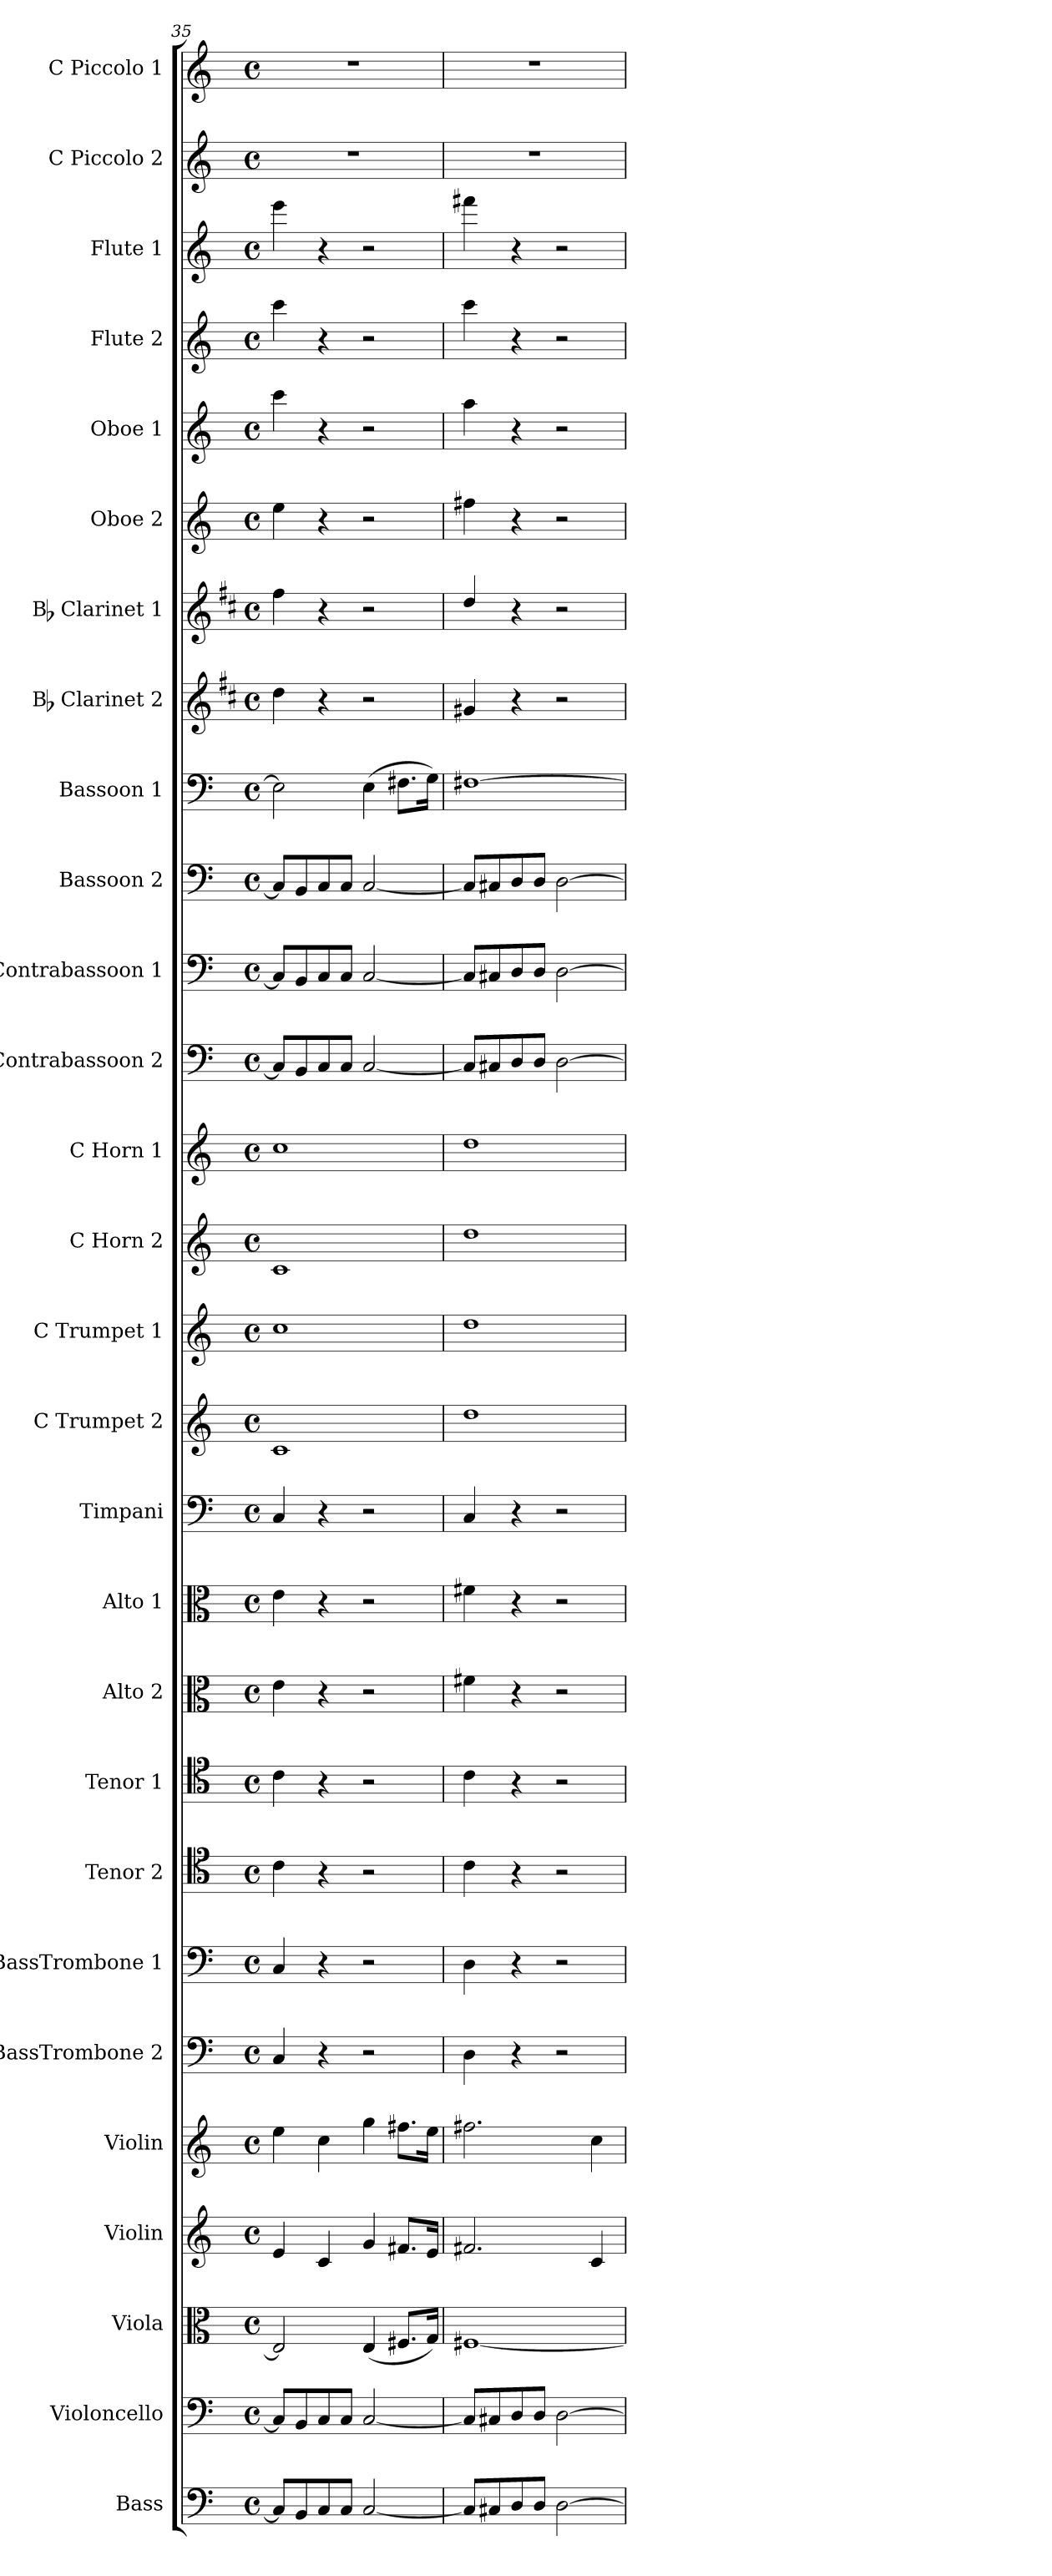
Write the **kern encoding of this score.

**kern	**kern	**kern	**kern	**kern	**kern	**kern	**kern	**kern	**kern	**kern	**kern	**kern	**kern	**kern	**kern	**kern	**kern	**kern	**kern	**kern	**kern	**kern	**kern	**kern	**kern	**kern	**kern
*part28	*part27	*part26	*part25	*part24	*part23	*part22	*part21	*part20	*part19	*part18	*part17	*part16	*part15	*part14	*part13	*part12	*part11	*part10	*part9	*part8	*part7	*part6	*part5	*part4	*part3	*part2	*part1
*staff28	*staff27	*staff26	*staff25	*staff24	*staff23	*staff22	*staff21	*staff20	*staff19	*staff18	*staff17	*staff16	*staff15	*staff14	*staff13	*staff12	*staff11	*staff10	*staff9	*staff8	*staff7	*staff6	*staff5	*staff4	*staff3	*staff2	*staff1
*I"Bass	*I"Violoncello	*I"Viola	*I"Violin	*I"Violin	*I"BassTrombone 2	*I"BassTrombone 1	*I"Tenor 2	*I"Tenor 1	*I"Alto 2	*I"Alto 1	*I"Timpani	*I"C Trumpet 2	*I"C Trumpet 1	*I"C Horn 2	*I"C Horn 1	*I"Contrabassoon 2	*I"Contrabassoon 1	*I"Bassoon 2	*I"Bassoon 1	*I"Bb Clarinet 2	*I"Bb Clarinet 1	*I"Oboe 2	*I"Oboe 1	*I"Flute 2	*I"Flute 1	*I"C Piccolo 2	*I"C Piccolo 1
*I'B	*I'Vc	*I'Vla	*I'Vln	*I'Vln	*I'BTrb 2	*I'BTrb 1	*I'T 2	*I'T 1	*I'A 2	*I'A 1	*I'Timp	*I'Tpt 2	*I'Tpt 1	*I'Hn 2	*I'Hn 1	*I'C Bsn 2	*I'C Bsn 1	*I'Bsn 2	*I'Bsn 1	*I'Cl 2	*I'Cl 1	*I'Ob 2	*I'Ob 1	*I'Fl 2	*I'Fl 1	*I'Picc 2	*I'Picc 1
*clefF4	*clefF4	*clefC3	*clefG2	*clefG2	*clefF4	*clefF4	*clefC4	*clefC4	*clefC3	*clefC3	*clefF4	*clefG2	*clefG2	*clefG2	*clefG2	*clefF4	*clefF4	*clefF4	*clefF4	*clefG2	*clefG2	*clefG2	*clefG2	*clefG2	*clefG2	*clefG2	*clefG2
*ITrd7c12	*	*	*	*	*	*	*	*	*	*	*	*	*	*ITrd7c12	*ITrd7c12	*ITrd7c12	*ITrd7c12	*	*	*ITrd1c2	*ITrd1c2	*	*	*	*	*ITrd-7c-12	*ITrd-7c-12
*k[]	*k[]	*k[]	*k[]	*k[]	*k[]	*k[]	*k[]	*k[]	*k[]	*k[]	*k[]	*k[]	*k[]	*k[]	*k[]	*k[]	*k[]	*k[]	*k[]	*k[]	*k[]	*k[]	*k[]	*k[]	*k[]	*k[]	*k[]
*M4/4	*M4/4	*M4/4	*M4/4	*M4/4	*M4/4	*M4/4	*M4/4	*M4/4	*M4/4	*M4/4	*M4/4	*M4/4	*M4/4	*M4/4	*M4/4	*M4/4	*M4/4	*M4/4	*M4/4	*M4/4	*M4/4	*M4/4	*M4/4	*M4/4	*M4/4	*M4/4	*M4/4
*met(c)	*met(c)	*met(c)	*met(c)	*met(c)	*met(c)	*met(c)	*met(c)	*met(c)	*met(c)	*met(c)	*met(c)	*met(c)	*met(c)	*met(c)	*met(c)	*met(c)	*met(c)	*met(c)	*met(c)	*met(c)	*met(c)	*met(c)	*met(c)	*met(c)	*met(c)	*met(c)	*met(c)
=35	=35	=35	=35	=35	=35	=35	=35	=35	=35	=35	=35	=35	=35	=35	=35	=35	=35	=35	=35	=35	=35	=35	=35	=35	=35	=35	=35
8CCL]	8CL]	2E]	4e	4ee	4C	4C	4c	4c	4e	4e	4C	1c	1cc	1C	1c	8CCL]	8CCL]	8CL]	2E]	4cc\	4ee\	4ee\	4ccc\	4ccc\	4eee\	1r	1r
8BBB	8BB	.	.	.	.	.	.	.	.	.	.	.	.	.	.	8BBB	8BBB	8BB	.	.	.	.	.	.	.	.	.
8CC	8C	.	4c	4cc	4r	4r	4r	4r	4r	4r	4r	.	.	.	.	8CC	8CC	8C	.	4r	4r	4r	4r	4r	4r	.	.
8CCJ	8CJ	.	.	.	.	.	.	.	.	.	.	.	.	.	.	8CCJ	8CCJ	8CJ	.	.	.	.	.	.	.	.	.
[2CC	[2C	(4E	4g	4gg	2r	2r	2r	2r	2r	2r	2r	.	.	.	.	[2CC	[2CC	[2C	(4E	2r	2r	2r	2r	2r	2r	.	.
.	.	8.F#XL	8.f#XL	8.ff#XL	.	.	.	.	.	.	.	.	.	.	.	.	.	.	8.F#XL	.	.	.	.	.	.	.	.
.	.	16GJk)	16eJk	16eeJk	.	.	.	.	.	.	.	.	.	.	.	.	.	.	16GJk)	.	.	.	.	.	.	.	.
!!LO:PB:g=z
=36	=36	=36	=36	=36	=36	=36	=36	=36	=36	=36	=36	=36	=36	=36	=36	=36	=36	=36	=36	=36	=36	=36	=36	=36	=36	=36	=36
8CCL]	8CL]	[1F#X	2.f#X	2.ff#X	4D	4D	4c	4c	4f#X	4f#X	4C	1dd	1dd	1d	1d	8CCL]	8CCL]	8CL]	[1F#X	4f#X/	4cc/	4ff#X\	4aa\	4ccc\	4fff#X\	1r	1r
8CC#X	8C#X	.	.	.	.	.	.	.	.	.	.	.	.	.	.	8CC#X	8CC#X	8C#X	.	.	.	.	.	.	.	.	.
8DD	8D	.	.	.	4r	4r	4r	4r	4r	4r	4r	.	.	.	.	8DD	8DD	8D	.	4r	4r	4r	4r	4r	4r	.	.
8DDJ	8DJ	.	.	.	.	.	.	.	.	.	.	.	.	.	.	8DDJ	8DDJ	8DJ	.	.	.	.	.	.	.	.	.
[2DD	[2D	.	.	.	2r	2r	2r	2r	2r	2r	2r	.	.	.	.	[2DD	[2DD	[2D	.	2r	2r	2r	2r	2r	2r	.	.
.	.	.	4c	4cc	.	.	.	.	.	.	.	.	.	.	.	.	.	.	.	.	.	.	.	.	.	.	.
=	=	=	=	=	=	=	=	=	=	=	=	=	=	=	=	=	=	=	=	=	=	=	=	=	=	=	=
*-	*-	*-	*-	*-	*-	*-	*-	*-	*-	*-	*-	*-	*-	*-	*-	*-	*-	*-	*-	*-	*-	*-	*-	*-	*-	*-	*-
